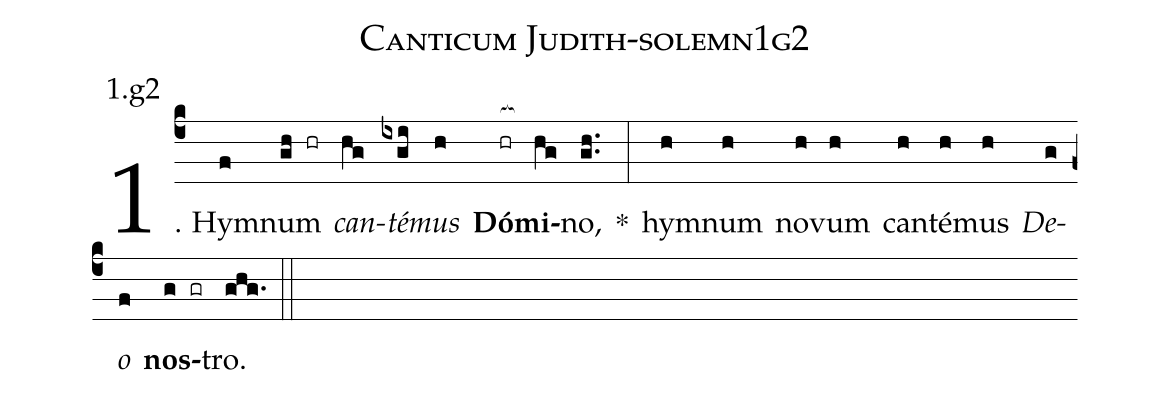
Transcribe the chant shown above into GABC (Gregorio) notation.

name: Canticum Judith-solemn1g2;
annotation: 1.g2;
%%
(c4)1. Hym(f)num(gh hr) <i>can</i>(hg)<i>té</i>(ixgi)<i>mus</i>(h) <b>Dó</b>(hr[ocb:1{])<b>mi</b>(hg[ocb:0}])no,(gh..) *(:) hym(h)num(h) no(h)vum(h) can(h)té(h)mus(h) <i>De</i>(g)<i>o</i>(f) <b>nos</b>(g gr)tro.(ghg.) (::)
